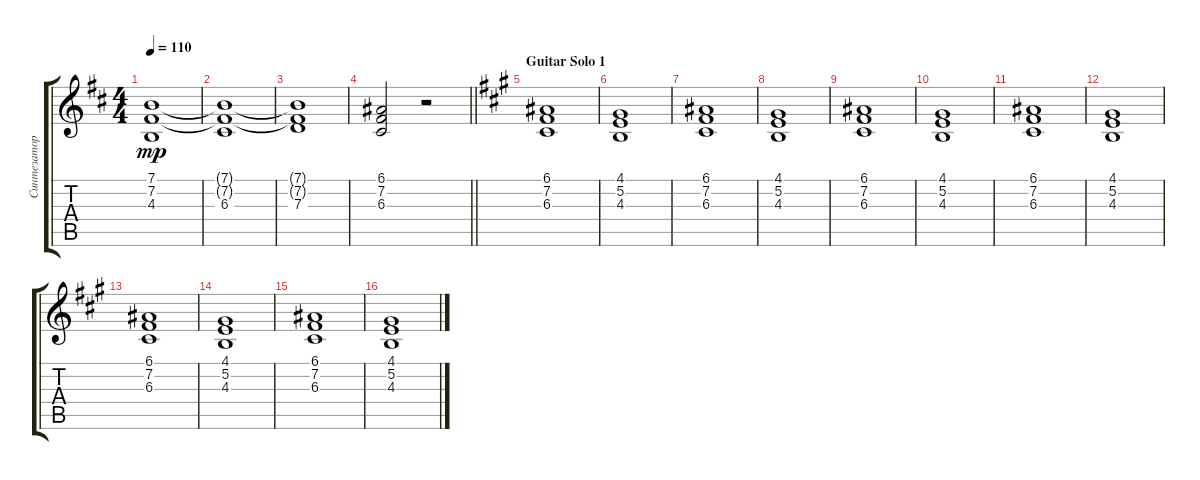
\track ("Синтезатор" "Синтезатор") {instrument stringensemble1}
\staff {score tabs}
\tuning (E4 B3 G3 D3 A2 E2) {hide}
\ts (4 4)
\tempo 110
\clef g2
\ks bminor
(7.1 7.2 4.3).1{dy mp} |
(7.1{t} 7.2{t} 6.3).1 |
(7.1{t} 7.2{t} 7.3).1 |
\barLineRight lightlight
(6.1 7.2 6.3).2 r.2 |
\section ("" "Guitar Solo 1")
\ks f#minor
(6.1 7.2 6.3).1 |
(4.1 5.2 4.3).1 |
(6.1 7.2 6.3).1 |
(4.1 5.2 4.3).1 |
(6.1 7.2 6.3).1 |
(4.1 5.2 4.3).1 |
(6.1 7.2 6.3).1 |
(4.1 5.2 4.3).1 |
(6.1 7.2 6.3).1 |
(4.1 5.2 4.3).1 |
(6.1 7.2 6.3).1 |
(4.1 5.2 4.3).1
